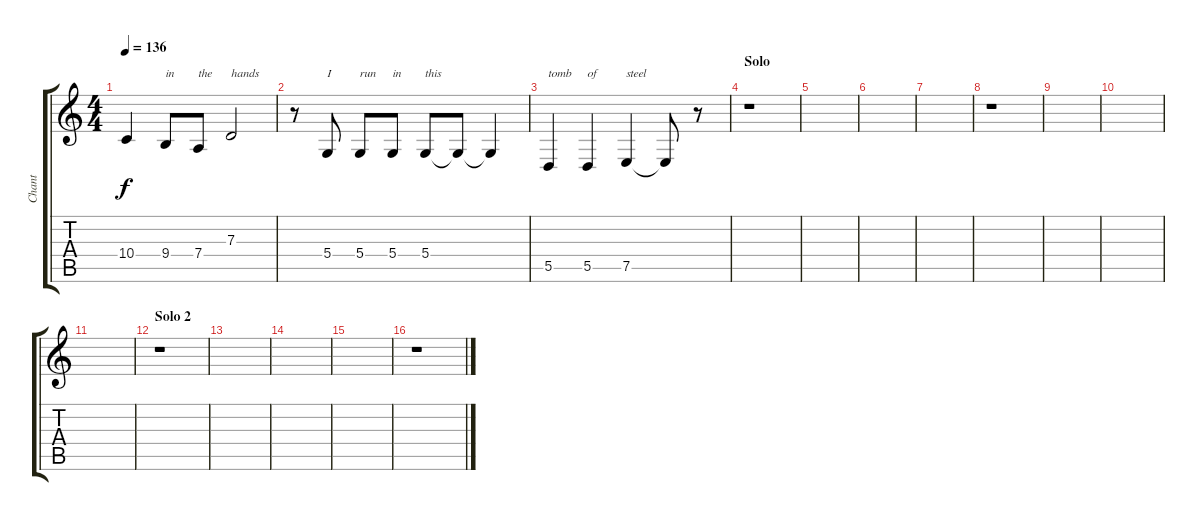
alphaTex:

\track ("Chant" "Chant") {instrument electricgrandpiano}
\staff {score tabs}
\tuning (E4 B3 G3 D3 A2 E2) {hide}
\ts (4 4)
\tempo 136
\clef g2
\ks c
10.4{t}.4{dy f} 9.4.8{txt "in"} 7.4.8{txt "the"} 7.3.2{txt "hands"} |
r.8 5.4.8{txt "I"} 5.4.8{txt "run"} 5.4.8{txt "in"} 5.4.8{txt "this"} 5.4{t}.8 5.4{t}.4 |
5.5.4{txt "tomb"} 5.5.4{txt "of"} 7.5.4{txt "steel"} 7.5{t}.8 r.8 |
\section ("" "Solo")
r.1 |
|
|
|
r.1 |
|
|
|
\section ("" "Solo 2")
r.1 |
|
|
|
r.1
